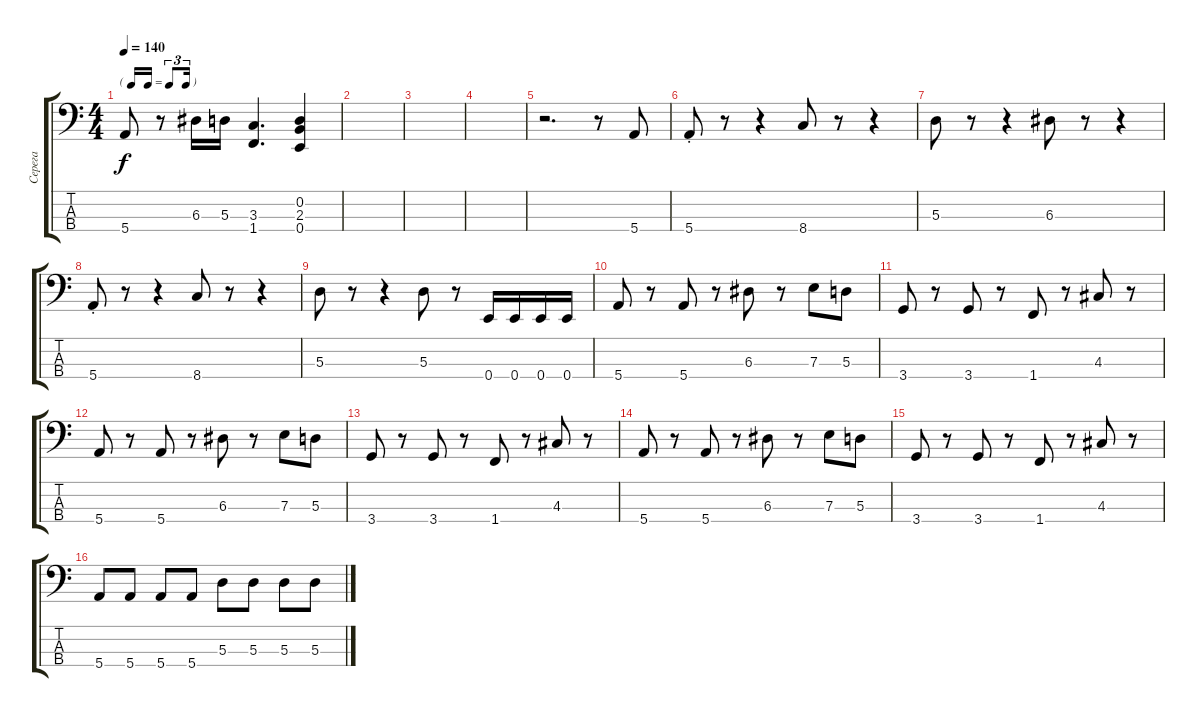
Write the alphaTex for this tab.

\track ("Серега" "Серега") {instrument electricbasspick}
\staff {score tabs}
\tuning (G2 D2 A1 E1) {hide}
\ts (4 4)
\tf triplet16th
\tempo 140
\clef f4
\ks c
5.4.8{dy f} r.8 6.3.16 5.3.16 (3.3 1.4).4{d} (0.2 2.3 0.4).4 |
|
|
|
r.2{d} r.8 5.4.8 |
5.4{st}.8 r.8 r.4 8.4.8 r.8 r.4 |
5.3.8 r.8 r.4 6.3.8 r.8 r.4 |
5.4{st}.8 r.8 r.4 8.4.8 r.8 r.4 |
5.3.8 r.8 r.4 5.3.8 r.8 0.4.16 0.4.16 0.4.16 0.4.16 |
5.4.8 r.8 5.4.8 r.8 6.3.8 r.8 7.3.8 5.3.8 |
3.4.8 r.8 3.4.8 r.8 1.4.8 r.8 4.3.8 r.8 |
5.4.8 r.8 5.4.8 r.8 6.3.8 r.8 7.3.8 5.3.8 |
3.4.8 r.8 3.4.8 r.8 1.4.8 r.8 4.3.8 r.8 |
5.4.8 r.8 5.4.8 r.8 6.3.8 r.8 7.3.8 5.3.8 |
3.4.8 r.8 3.4.8 r.8 1.4.8 r.8 4.3.8 r.8 |
5.4.8 5.4.8 5.4.8 5.4.8 5.3.8 5.3.8 5.3.8 5.3.8
